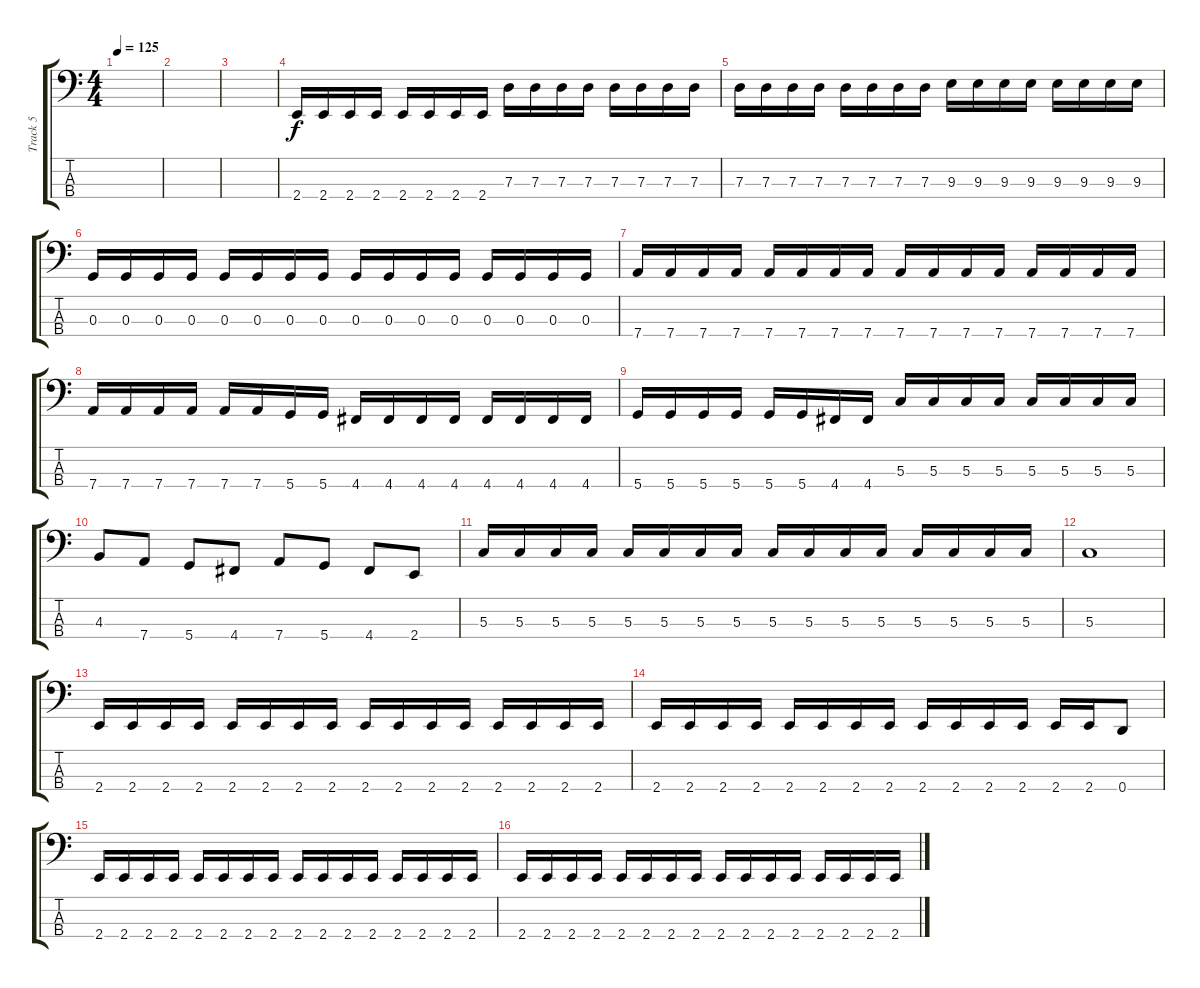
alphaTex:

\track ("Track 5" "Track 5") {instrument electricbassfinger}
\staff {score tabs}
\tuning (F2 C2 G1 D1) {hide}
\ts (4 4)
\tempo 125
\clef f4
\ks c
|
|
|
2.4.16 2.4.16 2.4.16 2.4.16 2.4.16 2.4.16 2.4.16 2.4.16 7.3.16 7.3.16 7.3.16 7.3.16 7.3.16 7.3.16 7.3.16 7.3.16 |
7.3.16 7.3.16 7.3.16 7.3.16 7.3.16 7.3.16 7.3.16 7.3.16 9.3.16 9.3.16 9.3.16 9.3.16 9.3.16 9.3.16 9.3.16 9.3.16 |
0.3.16 0.3.16 0.3.16 0.3.16 0.3.16 0.3.16 0.3.16 0.3.16 0.3.16 0.3.16 0.3.16 0.3.16 0.3.16 0.3.16 0.3.16 0.3.16 |
7.4.16 7.4.16 7.4.16 7.4.16 7.4.16 7.4.16 7.4.16 7.4.16 7.4.16 7.4.16 7.4.16 7.4.16 7.4.16 7.4.16 7.4.16 7.4.16 |
7.4.16 7.4.16 7.4.16 7.4.16 7.4.16 7.4.16 5.4.16 5.4.16 4.4.16 4.4.16 4.4.16 4.4.16 4.4.16 4.4.16 4.4.16 4.4.16 |
5.4.16 5.4.16 5.4.16 5.4.16 5.4.16 5.4.16 4.4.16 4.4.16 5.3.16 5.3.16 5.3.16 5.3.16 5.3.16 5.3.16 5.3.16 5.3.16 |
4.3.8 7.4.8 5.4.8 4.4.8 7.4.8 5.4.8 4.4.8 2.4.8 |
5.3.16 5.3.16 5.3.16 5.3.16 5.3.16 5.3.16 5.3.16 5.3.16 5.3.16 5.3.16 5.3.16 5.3.16 5.3.16 5.3.16 5.3.16 5.3.16 |
5.3.1 |
2.4.16 2.4.16 2.4.16 2.4.16 2.4.16 2.4.16 2.4.16 2.4.16 2.4.16 2.4.16 2.4.16 2.4.16 2.4.16 2.4.16 2.4.16 2.4.16 |
2.4.16 2.4.16 2.4.16 2.4.16 2.4.16 2.4.16 2.4.16 2.4.16 2.4.16 2.4.16 2.4.16 2.4.16 2.4.16 2.4.16 0.4.8 |
2.4.16 2.4.16 2.4.16 2.4.16 2.4.16 2.4.16 2.4.16 2.4.16 2.4.16 2.4.16 2.4.16 2.4.16 2.4.16 2.4.16 2.4.16 2.4.16 |
2.4.16 2.4.16 2.4.16 2.4.16 2.4.16 2.4.16 2.4.16 2.4.16 2.4.16 2.4.16 2.4.16 2.4.16 2.4.16 2.4.16 2.4.16 2.4.16
